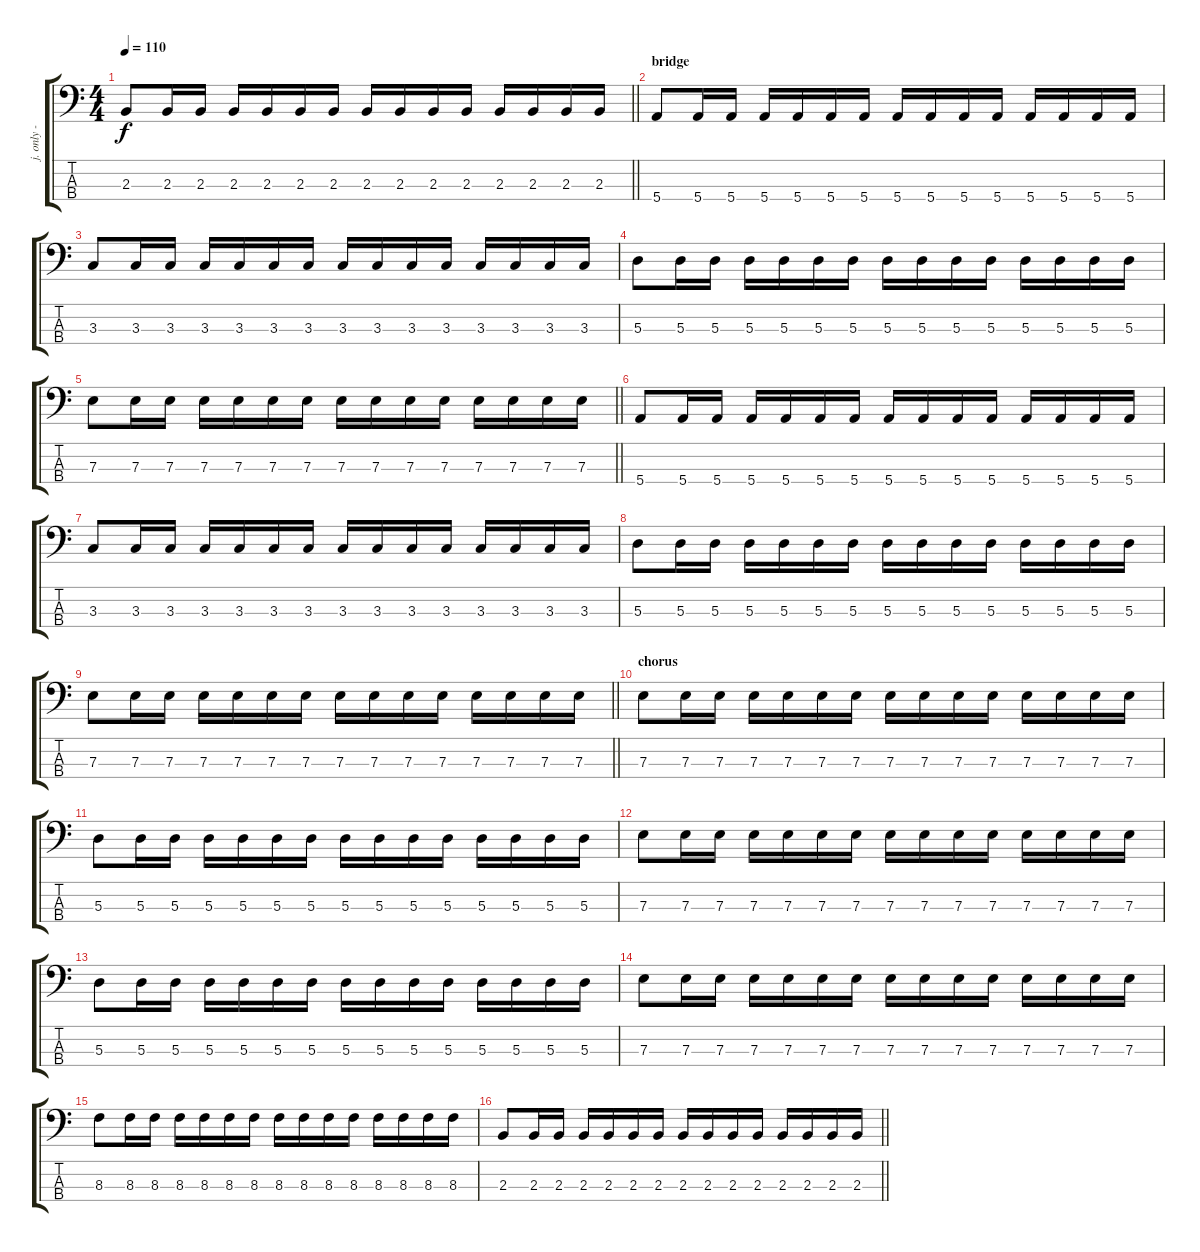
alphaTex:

\track ("j. only - bass" "j. only - ") {instrument electricbassfinger}
\staff {score tabs}
\tuning (G2 D2 A1 E1) {hide}
\ts (4 4)
\tempo 110
\clef f4
\barLineRight lightlight
\ks c
2.3.8{dy f} 2.3.16 2.3.16 2.3.16 2.3.16 2.3.16 2.3.16 2.3.16 2.3.16 2.3.16 2.3.16 2.3.16 2.3.16 2.3.16 2.3.16 |
\section ("" "bridge")
5.4.8 5.4.16 5.4.16 5.4.16 5.4.16 5.4.16 5.4.16 5.4.16 5.4.16 5.4.16 5.4.16 5.4.16 5.4.16 5.4.16 5.4.16 |
3.3.8 3.3.16 3.3.16 3.3.16 3.3.16 3.3.16 3.3.16 3.3.16 3.3.16 3.3.16 3.3.16 3.3.16 3.3.16 3.3.16 3.3.16 |
5.3.8 5.3.16 5.3.16 5.3.16 5.3.16 5.3.16 5.3.16 5.3.16 5.3.16 5.3.16 5.3.16 5.3.16 5.3.16 5.3.16 5.3.16 |
\barLineRight lightlight
7.3.8 7.3.16 7.3.16 7.3.16 7.3.16 7.3.16 7.3.16 7.3.16 7.3.16 7.3.16 7.3.16 7.3.16 7.3.16 7.3.16 7.3.16 |
5.4.8 5.4.16 5.4.16 5.4.16 5.4.16 5.4.16 5.4.16 5.4.16 5.4.16 5.4.16 5.4.16 5.4.16 5.4.16 5.4.16 5.4.16 |
3.3.8 3.3.16 3.3.16 3.3.16 3.3.16 3.3.16 3.3.16 3.3.16 3.3.16 3.3.16 3.3.16 3.3.16 3.3.16 3.3.16 3.3.16 |
5.3.8 5.3.16 5.3.16 5.3.16 5.3.16 5.3.16 5.3.16 5.3.16 5.3.16 5.3.16 5.3.16 5.3.16 5.3.16 5.3.16 5.3.16 |
\barLineRight lightlight
7.3.8 7.3.16 7.3.16 7.3.16 7.3.16 7.3.16 7.3.16 7.3.16 7.3.16 7.3.16 7.3.16 7.3.16 7.3.16 7.3.16 7.3.16 |
\section ("" "chorus")
7.3.8 7.3.16 7.3.16 7.3.16 7.3.16 7.3.16 7.3.16 7.3.16 7.3.16 7.3.16 7.3.16 7.3.16 7.3.16 7.3.16 7.3.16 |
5.3.8 5.3.16 5.3.16 5.3.16 5.3.16 5.3.16 5.3.16 5.3.16 5.3.16 5.3.16 5.3.16 5.3.16 5.3.16 5.3.16 5.3.16 |
7.3.8 7.3.16 7.3.16 7.3.16 7.3.16 7.3.16 7.3.16 7.3.16 7.3.16 7.3.16 7.3.16 7.3.16 7.3.16 7.3.16 7.3.16 |
5.3.8 5.3.16 5.3.16 5.3.16 5.3.16 5.3.16 5.3.16 5.3.16 5.3.16 5.3.16 5.3.16 5.3.16 5.3.16 5.3.16 5.3.16 |
7.3.8 7.3.16 7.3.16 7.3.16 7.3.16 7.3.16 7.3.16 7.3.16 7.3.16 7.3.16 7.3.16 7.3.16 7.3.16 7.3.16 7.3.16 |
8.3.8 8.3.16 8.3.16 8.3.16 8.3.16 8.3.16 8.3.16 8.3.16 8.3.16 8.3.16 8.3.16 8.3.16 8.3.16 8.3.16 8.3.16 |
\barLineRight lightlight
2.3.8 2.3.16 2.3.16 2.3.16 2.3.16 2.3.16 2.3.16 2.3.16 2.3.16 2.3.16 2.3.16 2.3.16 2.3.16 2.3.16 2.3.16
